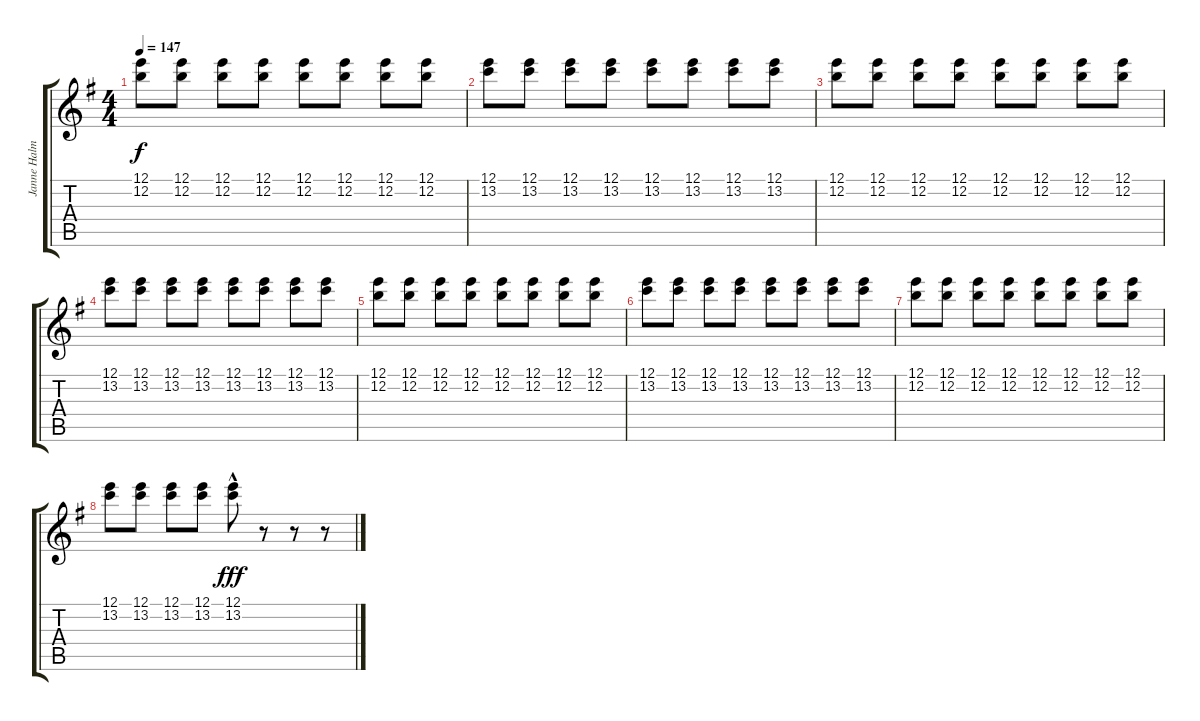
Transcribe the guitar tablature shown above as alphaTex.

\track ("Janne Halmkrona" "Janne Halm") {instrument distortionguitar}
\staff {score tabs}
\tuning (E4 B3 G3 D3 A2 E2) {hide}
\ts (4 4)
\tempo 147
\clef g2
\ks eminor
(12.1 12.2).8{dy f} (12.1 12.2).8 (12.1 12.2).8 (12.1 12.2).8 (12.1 12.2).8 (12.1 12.2).8 (12.1 12.2).8 (12.1 12.2).8 |
(12.1 13.2).8 (12.1 13.2).8 (12.1 13.2).8 (12.1 13.2).8 (12.1 13.2).8 (12.1 13.2).8 (12.1 13.2).8 (12.1 13.2).8 |
(12.1 12.2).8 (12.1 12.2).8 (12.1 12.2).8 (12.1 12.2).8 (12.1 12.2).8 (12.1 12.2).8 (12.1 12.2).8 (12.1 12.2).8 |
(12.1 13.2).8 (12.1 13.2).8 (12.1 13.2).8 (12.1 13.2).8 (12.1 13.2).8 (12.1 13.2).8 (12.1 13.2).8 (12.1 13.2).8 |
(12.1 12.2).8 (12.1 12.2).8 (12.1 12.2).8 (12.1 12.2).8 (12.1 12.2).8 (12.1 12.2).8 (12.1 12.2).8 (12.1 12.2).8 |
(12.1 13.2).8 (12.1 13.2).8 (12.1 13.2).8 (12.1 13.2).8 (12.1 13.2).8 (12.1 13.2).8 (12.1 13.2).8 (12.1 13.2).8 |
(12.1 12.2).8 (12.1 12.2).8 (12.1 12.2).8 (12.1 12.2).8 (12.1 12.2).8 (12.1 12.2).8 (12.1 12.2).8 (12.1 12.2).8 |
(12.1 13.2).8 (12.1 13.2).8 (12.1 13.2).8 (12.1 13.2).8 (12.1{hac} 13.2{hac}).8{dy fff} r.8 r.8 r.8
